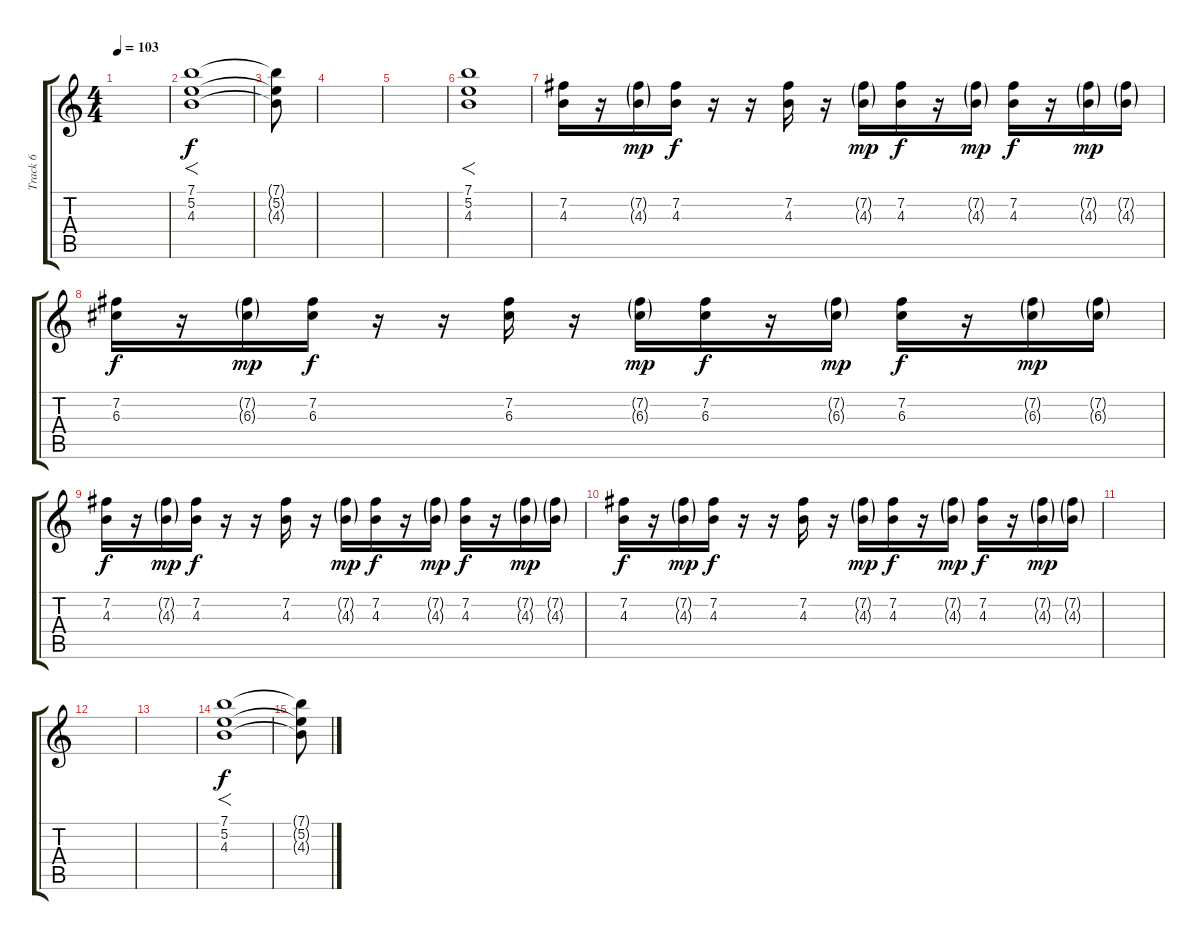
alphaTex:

\track ("Track 6" "Track 6") {instrument overdrivenguitar}
\staff {score tabs}
\tuning (E4 B3 G3 D3 A2 E2) {hide}
\ts (4 4)
\tempo 103
\clef g2
\ks c
|
(7.1 5.2 4.3).1{f dy f} |
(7.1{t} 5.2{t} 4.3{t}).8 |
|
|
(7.1 5.2 4.3).1{f} |
(7.2 4.3).16 r.16 (7.2{g} 4.3{g}).16{dy mp} (7.2 4.3).16{dy f} r.16 r.16 (7.2 4.3).16 r.16 (7.2{g} 4.3{g}).16{dy mp} (7.2 4.3).16{dy f} r.16 (7.2{g} 4.3{g}).16{dy mp} (7.2 4.3).16{dy f} r.16 (7.2{g} 4.3{g}).16{dy mp} (7.2{g} 4.3{g}).16 |
(7.2 6.3).16{dy f} r.16 (7.2{g} 6.3{g}).16{dy mp} (7.2 6.3).16{dy f} r.16 r.16 (7.2 6.3).16 r.16 (7.2{g} 6.3{g}).16{dy mp} (7.2 6.3).16{dy f} r.16 (7.2{g} 6.3{g}).16{dy mp} (7.2 6.3).16{dy f} r.16 (7.2{g} 6.3{g}).16{dy mp} (7.2{g} 6.3{g}).16 |
(7.2 4.3).16{dy f} r.16 (7.2{g} 4.3{g}).16{dy mp} (7.2 4.3).16{dy f} r.16 r.16 (7.2 4.3).16 r.16 (7.2{g} 4.3{g}).16{dy mp} (7.2 4.3).16{dy f} r.16 (7.2{g} 4.3{g}).16{dy mp} (7.2 4.3).16{dy f} r.16 (7.2{g} 4.3{g}).16{dy mp} (7.2{g} 4.3{g}).16 |
(7.2 4.3).16{dy f} r.16 (7.2{g} 4.3{g}).16{dy mp} (7.2 4.3).16{dy f} r.16 r.16 (7.2 4.3).16 r.16 (7.2{g} 4.3{g}).16{dy mp} (7.2 4.3).16{dy f} r.16 (7.2{g} 4.3{g}).16{dy mp} (7.2 4.3).16{dy f} r.16 (7.2{g} 4.3{g}).16{dy mp} (7.2{g} 4.3{g}).16 |
|
|
|
(7.1 5.2 4.3).1{f dy f} |
(7.1{t} 5.2{t} 4.3{t}).8
